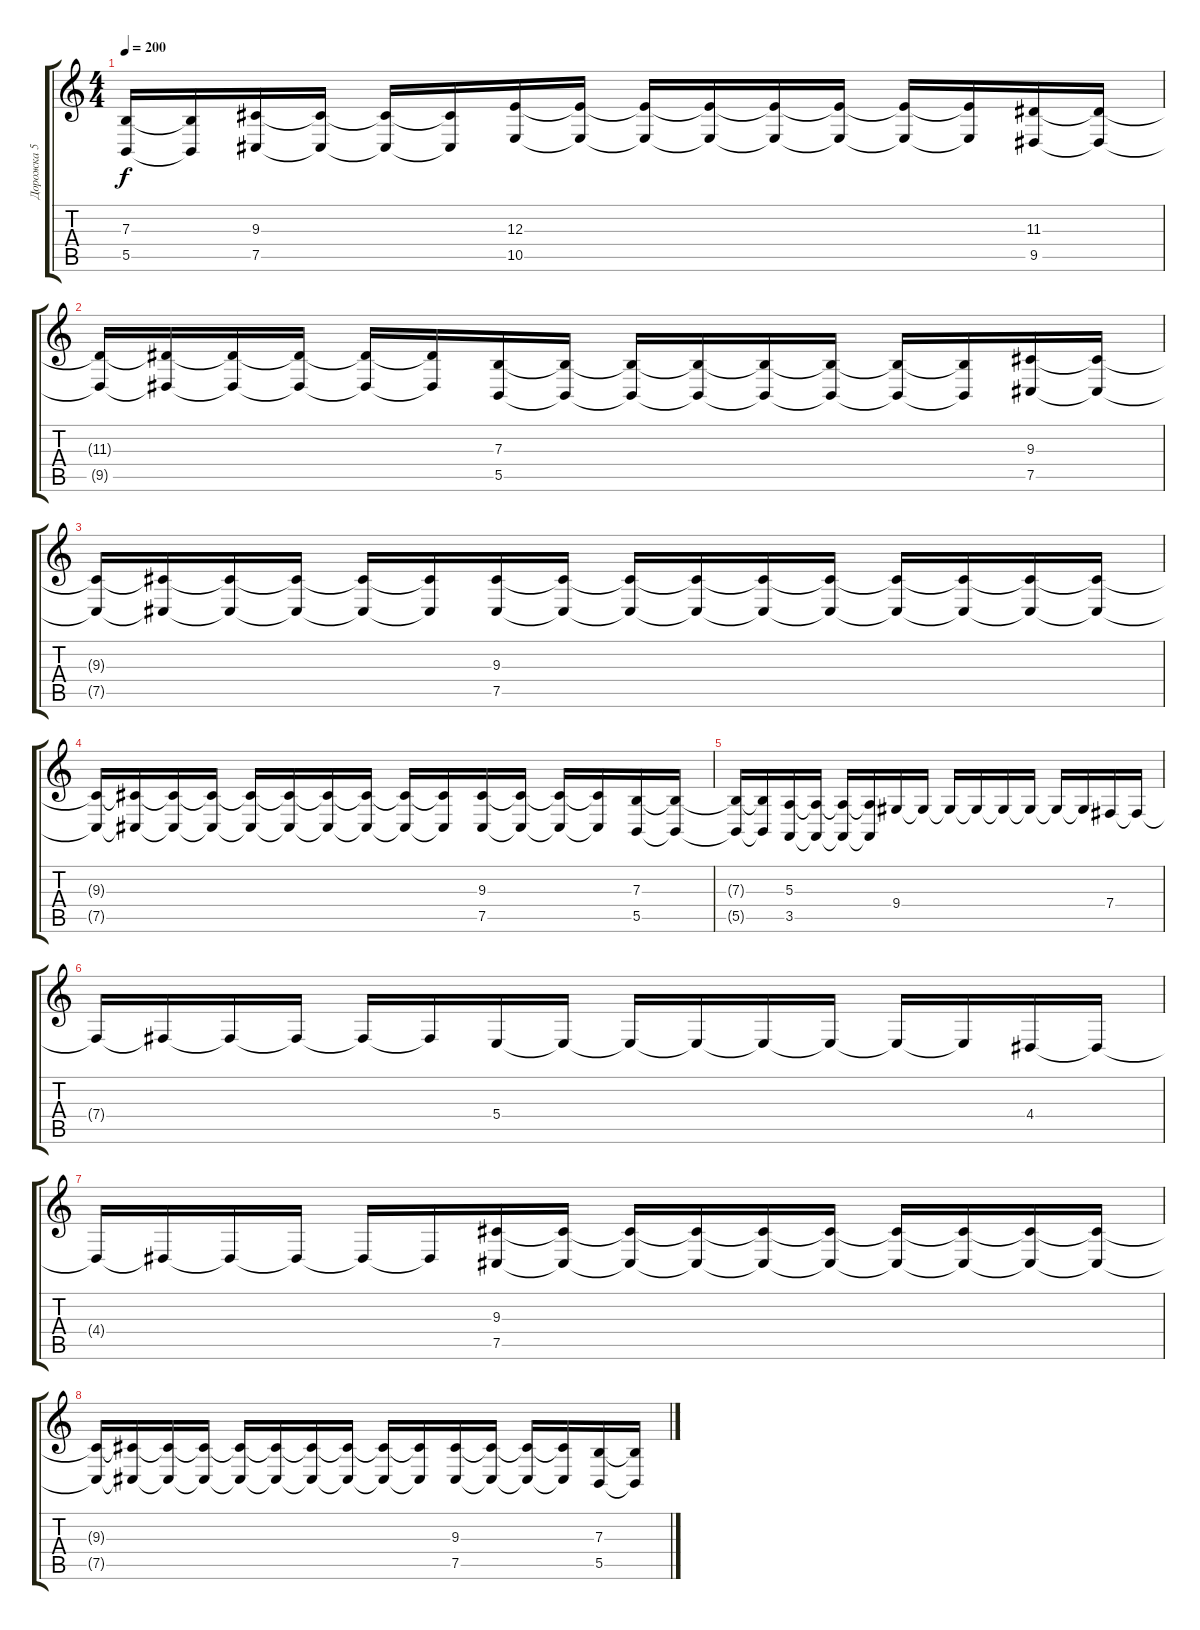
\track ("Дорожка 5" "Дорожка 5") {instrument tremolostrings}
\staff {score tabs}
\tuning (Db4 Ab3 E3 B2 Gb2 Db2) {hide}
\ts (4 4)
\tempo 200
\clef g2
\ks c
(7.3{t} 5.5{t}).16{dy f} (7.3{t} 5.5{t}).16 (9.3 7.5).16 (9.3{t} 7.5{t}).16 (9.3{t} 7.5{t}).16 (9.3{t} 7.5{t}).16 (12.3 10.5).16 (12.3{t} 10.5{t}).16 (12.3{t} 10.5{t}).16 (12.3{t} 10.5{t}).16 (12.3{t} 10.5{t}).16 (12.3{t} 10.5{t}).16 (12.3{t} 10.5{t}).16 (12.3{t} 10.5{t}).16 (11.3 9.5).16 (11.3{t} 9.5{t}).16 |
(11.3{t} 9.5{t}).16 (11.3{t} 9.5{t}).16 (11.3{t} 9.5{t}).16 (11.3{t} 9.5{t}).16 (11.3{t} 9.5{t}).16 (11.3{t} 9.5{t}).16 (7.3 5.5).16 (7.3{t} 5.5{t}).16 (7.3{t} 5.5{t}).16 (7.3{t} 5.5{t}).16 (7.3{t} 5.5{t}).16 (7.3{t} 5.5{t}).16 (7.3{t} 5.5{t}).16 (7.3{t} 5.5{t}).16 (9.3 7.5).16 (9.3{t} 7.5{t}).16 |
(9.3{t} 7.5{t}).16 (9.3{t} 7.5{t}).16 (9.3{t} 7.5{t}).16 (9.3{t} 7.5{t}).16 (9.3{t} 7.5{t}).16 (9.3{t} 7.5{t}).16 (9.3 7.5).16 (9.3{t} 7.5{t}).16 (9.3{t} 7.5{t}).16 (9.3{t} 7.5{t}).16 (9.3{t} 7.5{t}).16 (9.3{t} 7.5{t}).16 (9.3{t} 7.5{t}).16 (9.3{t} 7.5{t}).16 (9.3{t} 7.5{t}).16 (9.3{t} 7.5{t}).16 |
(9.3{t} 7.5{t}).16 (9.3{t} 7.5{t}).16 (9.3{t} 7.5{t}).16 (9.3{t} 7.5{t}).16 (9.3{t} 7.5{t}).16 (9.3{t} 7.5{t}).16 (9.3{t} 7.5{t}).16 (9.3{t} 7.5{t}).16 (9.3{t} 7.5{t}).16 (9.3{t} 7.5{t}).16 (9.3 7.5).16 (9.3{t} 7.5{t}).16 (9.3{t} 7.5{t}).16 (9.3{t} 7.5{t}).16 (7.3 5.5).16 (7.3{t} 5.5{t}).16 |
(7.3{t} 5.5{t}).16 (7.3{t} 5.5{t}).16 (5.3 3.5).16 (5.3{t} 3.5{t}).16 (5.3{t} 3.5{t}).16 (5.3{t} 3.5{t}).16 9.4.16 9.4{t}.16 9.4{t}.16 9.4{t}.16 9.4{t}.16 9.4{t}.16 9.4{t}.16 9.4{t}.16 7.4.16 7.4{t}.16 |
7.4{t}.16 7.4{t}.16 7.4{t}.16 7.4{t}.16 7.4{t}.16 7.4{t}.16 5.4.16 5.4{t}.16 5.4{t}.16 5.4{t}.16 5.4{t}.16 5.4{t}.16 5.4{t}.16 5.4{t}.16 4.4.16 4.4{t}.16 |
4.4{t}.16 4.4{t}.16 4.4{t}.16 4.4{t}.16 4.4{t}.16 4.4{t}.16 (9.3 7.5).16 (9.3{t} 7.5{t}).16 (9.3{t} 7.5{t}).16 (9.3{t} 7.5{t}).16 (9.3{t} 7.5{t}).16 (9.3{t} 7.5{t}).16 (9.3{t} 7.5{t}).16 (9.3{t} 7.5{t}).16 (9.3{t} 7.5{t}).16 (9.3{t} 7.5{t}).16 |
(9.3{t} 7.5{t}).16 (9.3{t} 7.5{t}).16 (9.3{t} 7.5{t}).16 (9.3{t} 7.5{t}).16 (9.3{t} 7.5{t}).16 (9.3{t} 7.5{t}).16 (9.3{t} 7.5{t}).16 (9.3{t} 7.5{t}).16 (9.3{t} 7.5{t}).16 (9.3{t} 7.5{t}).16 (9.3 7.5).16 (9.3{t} 7.5{t}).16 (9.3{t} 7.5{t}).16 (9.3{t} 7.5{t}).16 (7.3 5.5).16 (7.3{t} 5.5{t}).16
